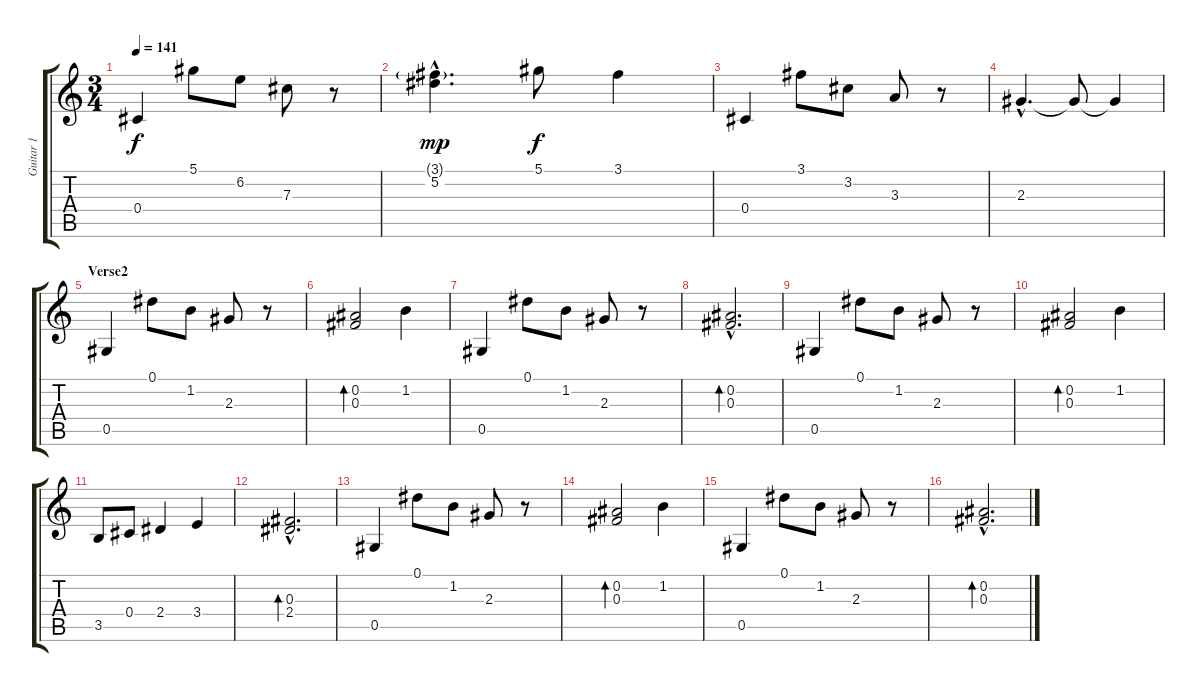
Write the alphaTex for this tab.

\track ("Guitar 1" "Guitar 1") {instrument acousticguitarsteel}
\staff {score tabs}
\tuning (Eb4 Bb3 Gb3 Db3 Ab2 Eb2) {hide}
\ts (3 4)
\tempo 141
\clef g2
\ks c
0.4.4{dy f} 5.1.8 6.2.8 7.3.8 r.8 |
(3.1{g hac} 5.2{hac}).4{d dy mp} 5.1.8{dy f} 3.1.4 |
0.4.4 3.1.8 3.2.8 3.3.8 r.8 |
2.3{hac}.4{d} 2.3{t}.8 2.3{t}.4 |
\section ("" "Verse2")
0.5.4 0.1.8 1.2.8 2.3.8 r.8 |
(0.2 0.3).2{bd 120} 1.2.4 |
0.5.4 0.1.8 1.2.8 2.3.8 r.8 |
(0.2{hac} 0.3{hac}).2{d bd 120} |
0.5.4 0.1.8 1.2.8 2.3.8 r.8 |
(0.2 0.3).2{bd 120} 1.2.4 |
3.5.8 0.4.8 2.4.4 3.4.4 |
(0.3{hac} 2.4{hac}).2{d bd 120} |
0.5.4 0.1.8 1.2.8 2.3.8 r.8 |
(0.2 0.3).2{bd 120} 1.2.4 |
0.5.4 0.1.8 1.2.8 2.3.8 r.8 |
(0.2{hac} 0.3{hac}).2{d bd 120}
